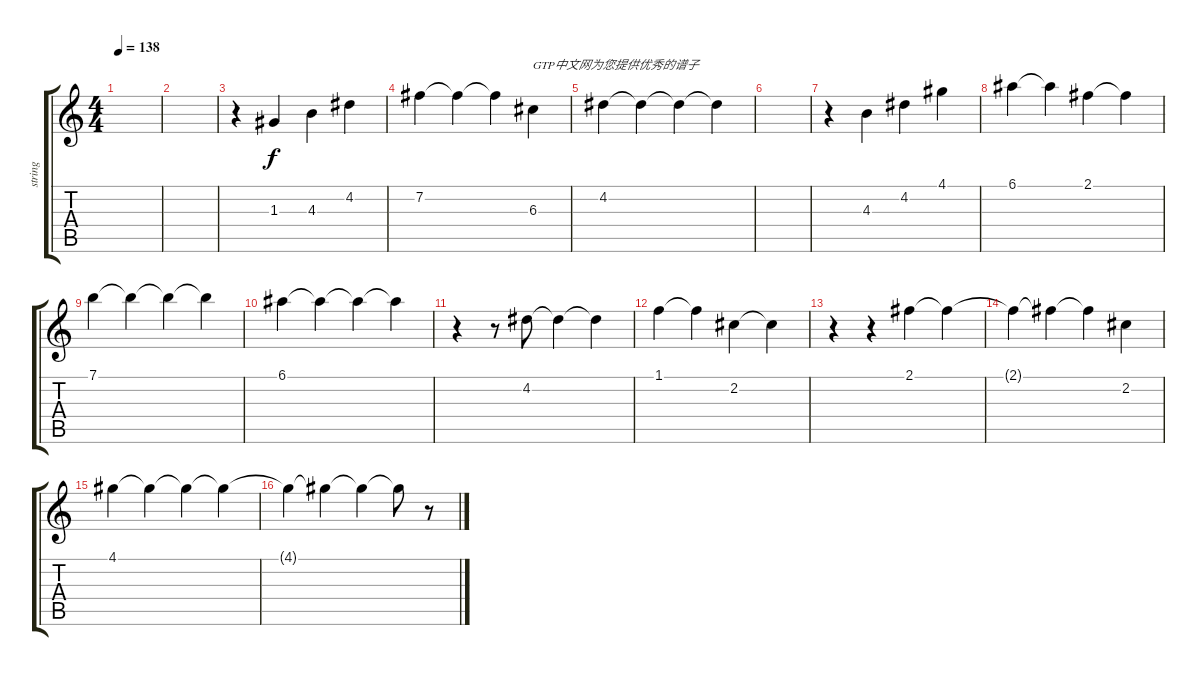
\track ("string" "string") {instrument distortionguitar}
\staff {score tabs}
\tuning (E4 B3 G3 D3 A2 E2) {hide}
\ts (4 4)
\tempo 138
\clef g2
\ks c
|
|
r.4 1.3.4 4.3.4 4.2.4 |
7.2.4 7.2{t}.4 7.2{t}.4 6.3.4{txt "GTP中文网为您提供优秀的谱子"} |
4.2.4 4.2{t}.4 4.2{t}.4 4.2{t}.4 |
|
r.4 4.3.4 4.2.4 4.1.4 |
6.1.4 6.1{t}.4 2.1.4 2.1{t}.4 |
7.1.4 7.1{t}.4 7.1{t}.4 7.1{t}.4 |
6.1.4 6.1{t}.4 6.1{t}.4 6.1{t}.4 |
r.4 r.8 4.2.8 4.2{t}.4 4.2{t}.4 |
1.1.4 1.1{t}.4 2.2.4 2.2{t}.4 |
r.4 r.4 2.1.4 2.1{t}.4 |
2.1{t}.4 2.1{t}.4 2.1{t}.4 2.2.4 |
4.1.4 4.1{t}.4 4.1{t}.4 4.1{t}.4 |
4.1{t}.4 4.1{t}.4 4.1{t}.4 4.1{t}.8 r.8
